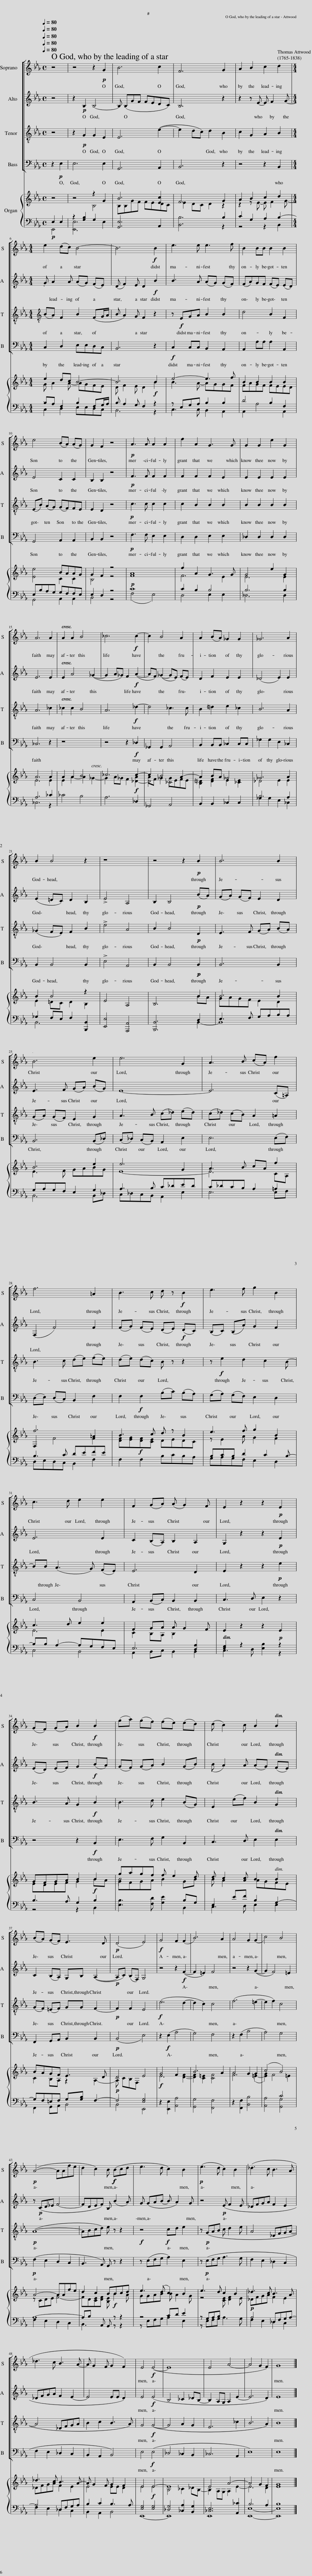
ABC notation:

X:1
%%score [ 1 2 3 4 ] { ( 5 6 ) | ( 7 8 ) }
L:1/8
Q:1/4=80
M:4/4
I:linebreak $
K:Eb
V:1 treble
V:2 treble
V:3 treble-8
V:4 bass
V:5 treble
V:6 treble
V:7 bass
V:8 bass
V:1
 z4 | z4 z2!p! G2 | B6 c2 | F6 G2 | A2 B2 c2 d2 |$ %5
[M:4/4] e2 (dc) B4- | B6!f! B2 | e3 e e3 f | B2 BB B2 B2 |$ e4 (BA) (AG) | %10
 G2 F2 z4 |!p! A3 A A2 A2 | f2 A2 G3 G | G2 G2 e2 G2 |$ A6 A2 | %15
 A2 A2 B4 | _c6!f! c2- | c2 B4 A2 | A2 (BA) _G2 G2 | _G6 A2 |$ %20
 B2 B4 z2 | z8 | z4 z2!p! B2 | B6 B2 |$ B6 e2 | %25
 e6 G2 | A3 B (cA) f2 |$ f6 =A2 | B3 c d z!f! B2 | e3 f g2 B2 |$ %30
 c3 d e2 e2 | F2 (GA) (A G2) F | E2 z2 z2!p! E2 |$ (GF) (GA) B2!f! B2 | (ga) (gf) (fe) (ed) | %35
 (d c2) c B2 B2 |$ (BA) (GF) E3 D |!p! (D4 E4) |!f! G4 F2 (F2 | B6) A2 | %40
 A4 G2 (G2 | c4) B4 |$!p! (A4- AAfe | d2 c2) B!f!!f! (Bcd | e3 d c2) B2 | %45
!p! (e3 d c2) B2 | (_d3 c B3 A |$ _d3 c B3 A- | A G2 F G2 F2) | E4!f! (E4- | %50
 E8 | E4 A4- | A4 G2 F2) | G8 |] %54
V:2
 z4 | z2!p! B,2 B,4- | B, (B,GF FEDC) | B,6 z2 | z2 z E- E F2 G- |$ %5
[M:4/4] G A2 A (AG) (FE) | (D F2) E D2!f! B2 | B3 A (AG) (GF) | (FA)GF (FE) (ED) |$ E4 C2 C2 | %10
 B,2 B,2 z4 |!p! F3 F F2 F2 | F2 F2 F2 E2 | E2 E2 E2 E2 |$ E6 E2 | %15
 E2 A4 (_G2- | G2 A_G) F2!f! (A2- | AF) (_G2- GE) (FE) | D2 F2 E2 E2 | (_D4 E2) E2 |$ %20
 (E2 =DC) D2 B,2 | !>!E4 A,4 | B,2 B,4!p! (BA) | (GA) (GF) E2 D2 |$ E3 F (GA) (BG) | %25
 E8- | E6 (C=A,) |$ (F,2 F4) F2 | (FG) (FE) (DE)!f! (DC) | (B,C) (B,A) G2 F2 |$ %30
 E6 E2 | C2 (B,A,) B,2 A,2 | G,2 z2 z2!p! E2 |$ (ED) (EF) G2!f! (BA) | (GF) (GA) B2 (GB) | %35
 (B A2) A (AG) (FE) |$ C2 (B,A,) G,B, (A,2- |!p! A,C) (B,F,) G,4 | z4 z2!f! (F2- | F2 =E2) F4 | %40
 z4 z2 (G2- | G2 F4) =E2 |$ z!p! (CD_E F4- | FDEF) B, (B2 A) | G (GAB- B A2) G | %45
 z4!p! (E F2 E | _DFGA F2 E2 |$ _DFGA F2 E2- | E4 EE D2) | E4!f! (E4 | %50
 B,4 _C2 _DB,- | B,2 A,G, A,2 E2- | E6 D2) | E8 |] %54
V:3
 z4 | z2!p! G2 G2 E2 | E6 (e2- | e2 dc) d2 B2 | c2 G2 A2 B2 |$ %5
[M:4/4][K:treble-8] (BA) F2 B2 (FG/A/ | B A2) G F2 z2 | z!f! EGA B2 B2 | d4 B2 F2 |$ (EB) (AG) (GF)FE | %10
 E2 D2 z4 |!p! c3 c c2 c2 | c2 B2 B2 B2 | B2 B2 B2 B2 |$ A6 _c2 | %15
 _c2 c2 B4 | A6!f! _d2- | d4 _c3 c | B2 !courtesy!=d2 e2 _c2 | B6 A2 |$ %20
 (_G2 FE) F2 B2 | !>!e4 A4 | B2 B4!p! D2 | E3 F (GA) (BA) |$ (GA) (GF) E2 G2 | %25
 A3 B (c_d) (ed) | (c_d) (cB) A2 =A2 |$ B3 c (de) (fe) | (de) (dc) B z z2 | z!f! e2 d2 c2 B- |$ %30
 BB (A3 G) (FE) | E6 D2 | E2 z2 z2!p! e2 |$ B3 A G2!f! B2 | B3 d e2 (BG) | %35
 E2 (ef) B2 G2 |$ (GF) (=EF) GG F2- |!p! F2 F2 E4 |!f! (e6 d2- | d2 c2) c4 | %40
 (f6 =e2- | e2 f2) c4 |$!p! (A8- | ABcd) e z z2 |!f! z4!f! cd e2 | %45
 z!p! (GAB c d2 e | A4 _DFGA- |$ A4 _DFGA | B2 c2 B3 A) | G4!f! (G4- | %50
 G4 A2 G2 | E6 _c2 | B6 A2) | B8 |] %54
V:4
 z2!p! E,2 | E,6 E,2 | G,,6 A,,2 | B,,6 z2 | z4 z2 B,,2 |$ %5
[M:4/4] C,2 D,2 E,E,D,C, | B,,6 z2 |!f! C,2 C,C, B,,2 A,,2 | A,,2 A,A, A,2 A,,2 |$ G,,4 A,,2 A,,2 | %10
 B,,2 B,,2 z4 |!p! F,3 F, E,2 E,2 | D,2 D,2 E,2 E,2 | _D,2 D,2 D,2 D,2 |$ _C,6 z2 | %15
 z8 | z4 z2!f! _D,2 | _G,,2 G,,2 A,,4 | B,,2 B,,B,, _C,2 C,C, | _G,2 G,2 E,2 _C,2 |$ %20
 B,,2 B,,4 B,,2 | !>!E,4 A,,4 | B,,2 B,,4!p!!p! B,,2 | B,,6 B,,2 |$ B,,6 (B,,_D,) | %25
 (C,_D,) (C,B,,) A,,2 E,2 | E,6 (E,F,) |$ (D,E,) (D,C,) B,,2 F,2 | F,2!f! F,2 (B,C) (B,A,) | (G,A,) (G,F,) E,2 D,2 |$ %30
 C,4 B,,4 | A,,2 (B,,C,) B,,2 B,,2 | C,3 D, E,2 z2 |$ z4 z2!f! B,,2 | E,3 F, G,2 B,,2 | %35
 C,3 D, E,2 E,2 |$ F,,2 G,,A,, B,,2 B,,2 |!p! (B,,4 E,4) | z2!f! (E,2 A,4 | G,4) F,4 | %40
 z2 (F,2 B,4 | A,4) G,4 |$!p! (F,2 E,2 D,2 C,2 | B,,3 A,,) G,, z z2 | z (E,F,G, A,2) E,2 | %45
 z!p! (E,F,G, A,3 G, | F,2 E,2 _D,2 C,2 |$ F,2 E,2 _D,2 C,2 | B,,2 A,,2 B,,4) | E,4!f! (E,4 | %50
 _D,4 _C,2 B,,2 | _C,6 A,,2 | E,8) | E,8 |] %54
V:5
 z4 | z4 z2 G2 | B6 [Ec]2 | F6 G2 | A2 B2 c2 d2 |$ %5
[M:4/4] e2 dc B4- | B6!f! B2 | e4- e3 f | B2 B2 B2 B2 |$ [Ee]4 BAAG | %10
 G2 F2 z4 |!p! A8 | f2 A2 G3 G | G4 e2 G2 |$ A6 A2 | %15
 A2 A2 B4 | _c6!f! c2- | c2 B4 A2- | A2 BA _G4 | _G6 A2 |$ %20
 B2 B4 z2 | E4 A,4 | B,6 B2 | B6 B2 |$ B6 e2 | %25
 e6 G2 | A3 B cA f2 |$ f6 =A2 | B3 c d z B2 | e3 f g2 B2 |$ %30
 c3 d e2 e2 | F2 GA A G2 F | E2 z2 z2!p! E2 |$ GFGA B2!f! B2 | gagf f e2 d | %35
 d c2 [Ac] B2 B2 |$ BAGF E3 D |!p! D4 E4 |!f! G4 F2 x2 | B6 A2 | %40
 A4 G2 G2 | (c4 B4) |$ A4- AAfe | d2 c2 B!f!Bcd | e3 (d c2) B2 | %45
 e3 d c2 B2 |!p! _d3 c B3 A |$ _d3 c B3 A- | A G2 F G2 F2 | E4!f! E4- | %50
 E8 | E4 A4- | A4 G2 F2 | G8 |] %54
V:6
 x4 | x4 B,4 | B,B,GF FEDC | E2 DC D2 z2 | z2 z E- E F2 G- |$ %5
[M:4/4] G A2 A- AGFE | D F2 E D2 B2 | B3 A- AGGF | FAGF FEED |$ x4 C2 C2 | %10
 B,4 z4 | F8 | F6 E2 | E6 E2 |$ E6 E2 | %15
 E2 A2- A2 _G2- | G2 A_G F2 A2 | AF _G2 GEFE | [B,!courtesy!=D]2 [DF]2 E2 [_CE]2 | _D4 E2 E2 |$ %20
 E2 =DC D2 B,2 | x4 x4 | x4 x2 BA | GAGF E2 D2 |$ E3 F GABG | %25
 E8- | E6 CA, |$ F,2 F4 F2 | [DF][EG]!f![DF][CE] DEDC | z E2 A G2 F2 |$ %30
 E6 E2 | C2 B,A, B,2 x2 | x4 x4 |$ EDEF G2 BA | GFGA B2 GB | %35
 B A2 x AGFE |$ C2 B,A, z2 A,2- | A, CB,F, x4 | E6 [DF]2- | [DF]2 [C=E]2 [CF]4 | %40
 F6 (=E2- | [EG]2) F4 =E2 |$ z CDE F4- | FD[CE][DF] [B,E] B2 A | GGAB B A2 G | %45
 z4 [CE] [DF]2 E | _DFGA F2 E2 |$ _DFG[Ac] F2 E2 | E4 EE D2 | E4 E4 | %50
 B,4 _C2 _DB,- | B,2 A,G, A,2 E2- | E6 D2 | E8 |] %54
V:7
!p! E,2 E,2 | z2 [G,B,]2 G,2 x2 | [G,,E,]6 A,,2 | [B,,B,]6 B,2 | C2 G,2 A,2 B,2- |$ %5
[M:4/4] B,A, F,2 B,2 F,G,/A,/ | B, A,2 G, F,2 z2 | z E,G,A, B,2 B,2 | D4 B,2 F,2 |$ E,B,A,G, G,F,F,E, | %10
 E,2 D,2 z4 | C8 | C2 B,2 B,4 | B,6 B,2 |$ A,6 _C2 | %15
 _C4 B,4 | A,6[I:staff -1] _D2- | D4 _C4 |[I:staff +1] B,,2 B,,2 _C,2 C,2 | B,6 A,2 |$ %20
 _G,2 F,E, F,2 [B,,,B,,]2 | [E,,E,]4 [A,,,A,,]4 | [B,,,B,,]6 D,2 | E,3 F, G,A,B,A, |$ G,A,G,F, E,2 G,2 | %25
 A,3 B, C_DED | C_DCB, A,2 =A,2 |$ B,3 C DEFE | F,2 F,2 B,CB,A, | B,CB, D2 C2 B,- |$ %30
 B,B, A,2- A,G,F,E, | E,6 [D,A,]2 | [E,G,]2 z2 [E,B,]2 z2 |$ B,3 A, G,2 B,2 |[I:staff -1] B4[I:staff +1] x2 B,G, | %35
 E,2 EF B,2 G,2- |$ G,F,=E,F, G,[G,B,] F,2- | F,4 [E,G,]4 | z2 [E,,E,]2 [A,,A,]4 | [G,,G,]4 [F,,F,]4 | %40
 z2 [F,,F,]2 [B,,B,]4 | [A,,A,]4 C4 |$ A,8- | A,B, x A,, G,, z z2 | z4 CD E2 | %45
 z G,A,B, x4 | A,4 _D,F,G,A,- |$ A,4 _D,F,G,A, | B,2 C2 B,3 A, | [E,G,]4 [E,G,]4 | %50
 [_D,G,]4 [_C,A,]2 [B,,G,]2 | [_C,E,]6 [A,,_C]2 | B,6 A,2 | [E,B,]8 |] %54
V:8
 E,,4 | [E,,E,]6 E,2 | x4 x4 | x4 x2 z2 | z4 z2 B,,2 |$ %5
[M:4/4] C,2 D,2 E,E,D,C, | B,,6 z2 | C,3 C, B,,2 A,,2 | A,,2 A,4 A,,2 |$ G,,4 A,,2 A,,2 | %10
 B,,4 z4 | (F,4 E,4) | D,4 E,2 E,2 | _D,6 D,2 |$ _C,6 z2 | %15
 x4 x4 | x4 x2 _D,2 | _G,,4 A,,4 | x4 x4 | _G,2 G,2 E,2 _C,2 |$ %20
 B,,6 x2 | x4 x4 | x4 x2 B,,2- | B,,8 |$ B,,6 B,,_D, | %25
 C,_D,C,B,, A,,2 E,2 | E,6 E,F, |$ D,E,D,C, B,,2 F,2 | x4 x4 | G,A,G,F, E,2 D,2 |$ %30
 C,4 B,,4 | A,,2 B,,C, B,,2 B,,2 | C,3 D, x2 z2 |$ z4 z2 B,,2 | [E,B,]3 [F,D] [G,E]2 B,,2 | %35
 C,3 D, E,2 E,2 |$ F,,2 G,,A,, B,,4 | B,,4 E,,4 | x4 x4 | x4 x4 | %40
 x4 x4 | x4 [G,,G,]4 |$ F,2 E,2 D,2 C,2 | B,,3 x x z z2 | z E,F,G, A,2 E,2 | %45
 z E,F,G, A,3 G, | F,2 E,2 _D,2 C,2 |$ F,2 E,2 _D,2 C,2 | B,,2 A,,2 B,,4 | E,,8- | %50
 E,,8 | E,,8 | [E,,E,]8- | E,,8 |] %54
